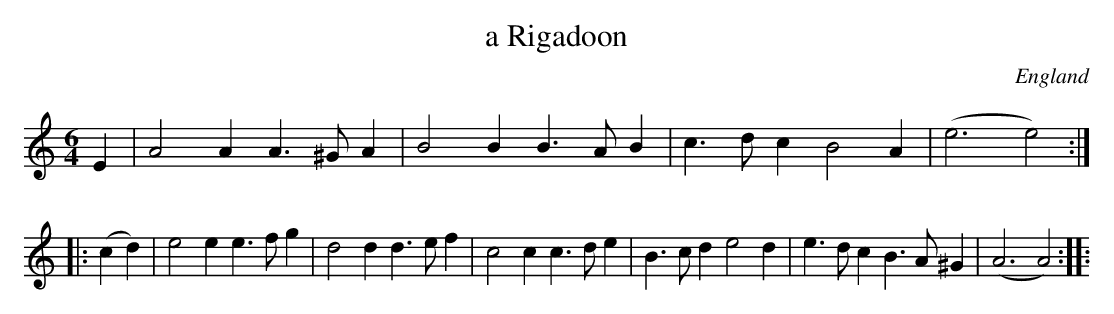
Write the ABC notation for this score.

X:1
T:a Rigadoon
L:1/4
M:6/4
O:England
K:A minor
E |\
A2A A>^GA | B2B B>AB | c>dc B2A | (e3 e2) ::
(cd) |\
e2e e>fg | d2d d>ef | c2c c>de | B>cd e2d | e>dc B>A^G | (A3 A2) ::
